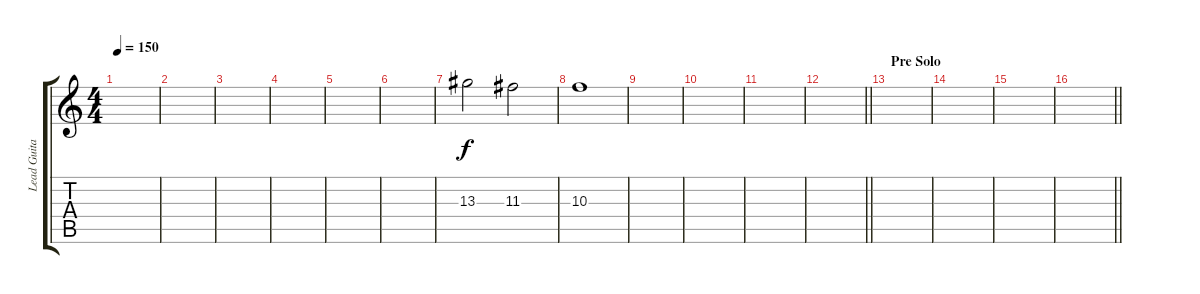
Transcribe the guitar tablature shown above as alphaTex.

\track ("Lead Guitar 1 (Björn Gelotte)" "Lead Guita") {instrument overdrivenguitar}
\staff {score tabs}
\tuning (E4 B3 G3 D3 A2 E2) {hide}
\ts (4 4)
\tempo 150
\clef g2
\ks c
|
|
|
|
|
|
13.3.2 11.3.2 |
10.3.1 |
|
|
|
\barLineRight lightlight
|
\section ("" "Pre Solo")
|
|
|
\barLineRight lightlight
